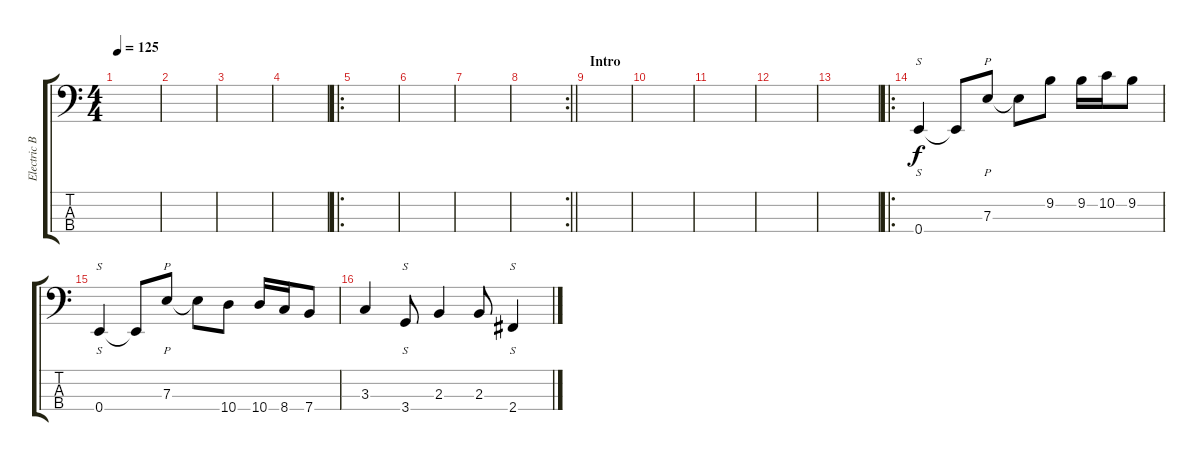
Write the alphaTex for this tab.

\track ("Electric Bass" "Electric B") {instrument electricbassfinger}
\staff {score tabs}
\tuning (G2 D2 A1 E1) {hide}
\ts (4 4)
\tempo 125
\clef f4
\ks c
|
|
|
|
\ro
|
|
|
\rc 2
\barLineRight lightlight
|
\section ("" "Intro")
|
|
|
|
|
\ro
0.4.4{s} 0.4{t}.8 7.3.8{p} 7.3{t}.8 9.2.8 9.2.16 10.2.16 9.2.8 |
0.4.4{s} 0.4{t}.8 7.3.8{p} 7.3{t}.8 10.4.8 10.4.16 8.4.16 7.4.8 |
3.3.4 3.4.8{s} 2.3.4 2.3.8 2.4.4{s}
